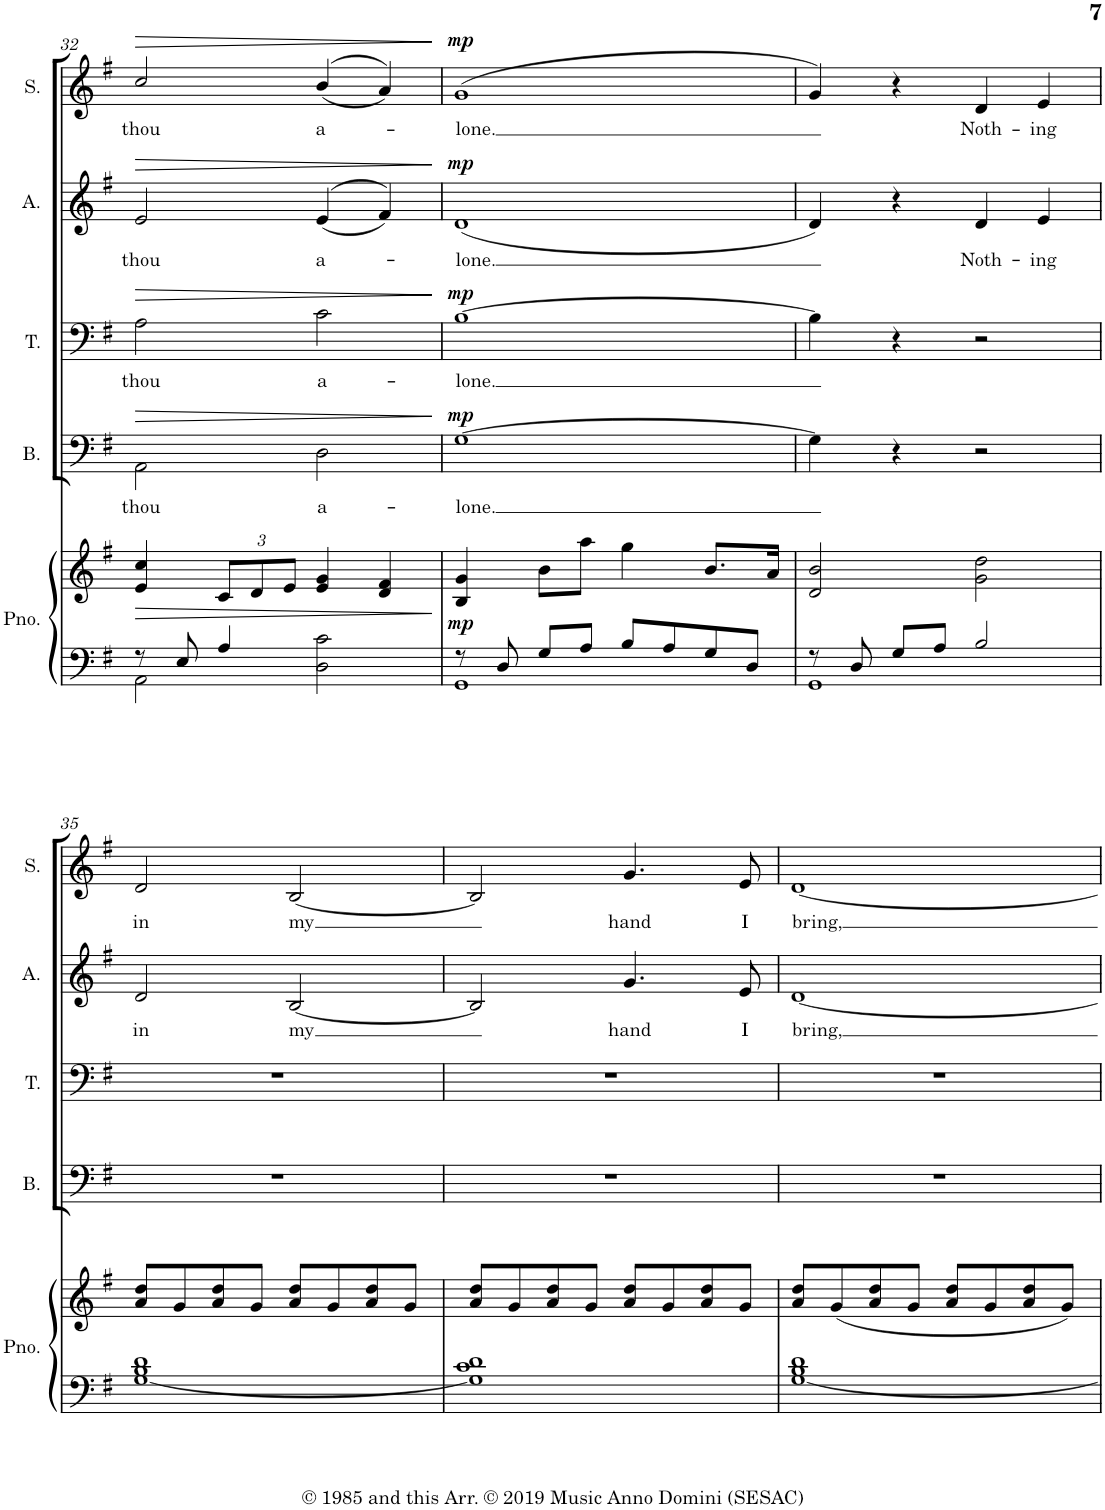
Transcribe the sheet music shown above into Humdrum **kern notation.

**kern	**kern	**dynam	**kern	**text	**dynam	**kern	**text	**dynam	**kern	**text	**dynam	**kern	**text	**dynam
*part5	*part5	*part5	*part4	*part4	*part4	*part3	*part3	*part3	*part2	*part2	*part2	*part1	*part1	*part1
*staff6	*staff5	*staff5/6	*staff4	*staff4	*staff4	*staff3	*staff3	*staff3	*staff2	*staff2	*staff2	*staff1	*staff1	*staff1
*I"Piano	*	*	*I"Bass	*	*	*I"Tenor	*	*	*I"Alto	*	*	*I"Soprano	*	*
*I'Pno.	*	*	*I'B.	*	*	*I'T.	*	*	*I'A.	*	*	*I'S.	*	*
!!LO:PB:g=z
*clefF4	*clefG2	*	*clefF4	*	*	*clefF4	*	*	*clefG2	*	*	*clefG2	*	*
*k[f#]	*k[f#]	*	*k[f#]	*	*	*k[f#]	*	*	*k[f#]	*	*	*k[f#]	*	*
*M4/4	*M4/4	*	*M4/4	*	*	*M4/4	*	*	*M4/4	*	*	*M4/4	*	*
=32	=32	=32	=32	=32	=32	=32	=32	=32	=32	=32	=32	=32	=32	=32
*^	*	*	*	*	*	*	*	*	*	*	*	*	*	*
!	!	!	!	!	!LO:LY:b	!LO:HP:b	!	!LO:LY:b	!LO:HP:b	!	!LO:LY:b	!LO:HP:b	!	!LO:LY:b	!LO:HP:b
8r	2AA\	4e/ 4cc/	.	2AA\	thou	>	2A\	thou	>	2e/	thou	>	2cc/	thou	>
8E/	.	.	.	.	.	.	.	.	.	.	.	.	.	.	.
*	*	*Xbrackettup	*	*	*	*	*	*	*	*	*	*	*	*	*
4A/	.	12c/L	.	.	.	.	.	.	.	.	.	.	.	.	.
.	.	12d/	.	.	.	.	.	.	.	.	.	.	.	.	.
.	.	12e/J	.	.	.	.	.	.	.	.	.	.	.	.	.
!	!	!	!	!	!LO:LY:b	!	!	!LO:LY:b	!	!	!LO:LY:b	!	!	!LO:LY:b	!
2c\	2D\	4e/ 4g/	.	2D\	a-	.	2c\	a-	.	((>4e/	a-	.	((>4b/	a-	.
.	.	4d/ 4f#/	.	.	.	.	.	.	.	4f#/))	.	.	4a/))	.	.
*v	*v	*	*	*	*	*	*	*	*	*	*	*	*	*	*
.	.	.	.	.	]	.	.	]	.	.	]	.	.	]
=33	=33	=33	=33	=33	=33	=33	=33	=33	=33	=33	=33	=33	=33	=33
*^	*	*	*	*	*	*	*	*	*	*	*	*	*	*
!	!	!	!LO:DY:b	!	!LO:LY:b	!LO:DY:a	!	!LO:LY:b	!LO:DY:a	!	!LO:LY:b	!LO:DY:a	!	!LO:LY:b	!LO:DY:a
8r	1GG	4B/ 4g/	mp	[1G	-lone.	mp	[1B	-lone.	mp	(1d	-lone.	mp	(>1g	-lone.	mp
8D/	.	.	.	.	.	.	.	.	.	.	.	.	.	.	.
8G/L	.	8b\L	.	.	.	.	.	.	.	.	.	.	.	.	.
8A/J	.	8aa\J	.	.	.	.	.	.	.	.	.	.	.	.	.
8B/L	.	4gg\	.	.	.	.	.	.	.	.	.	.	.	.	.
8A/	.	.	.	.	.	.	.	.	.	.	.	.	.	.	.
8G/	.	8.b/L	.	.	.	.	.	.	.	.	.	.	.	.	.
8D/J	.	.	.	.	.	.	.	.	.	.	.	.	.	.	.
.	.	16a/Jk	.	.	.	.	.	.	.	.	.	.	.	.	.
=34	=34	=34	=34	=34	=34	=34	=34	=34	=34	=34	=34	=34	=34	=34	=34
8r	1GG	2d/ 2b/	.	4G\]	.	.	4B\]	.	.	4d/)	.	.	4g/)	.	.
8D/	.	.	.	.	.	.	.	.	.	.	.	.	.	.	.
8G/L	.	.	.	4r	.	.	4r	.	.	4r	.	.	4r	.	.
8A/J	.	.	.	.	.	.	.	.	.	.	.	.	.	.	.
!	!	!	!	!	!	!	!	!	!	!	!LO:LY:b	!	!	!LO:LY:b	!
2B/	.	2g\ 2dd\	.	2r	.	.	2r	.	.	4d/	Noth-	.	4d/	Noth-	.
!	!	!	!	!	!	!	!	!	!	!	!LO:LY:b	!	!	!LO:LY:b	!
.	.	.	.	.	.	.	.	.	.	4e/	-ing	.	4e/	-ing	.
*v	*v	*	*	*	*	*	*	*	*	*	*	*	*	*	*
!!LO:LB:g=z
=35	=35	=35	=35	=35	=35	=35	=35	=35	=35	=35	=35	=35	=35	=35
!	!	!	!	!	!	!	!	!	!	!LO:LY:b	!	!	!LO:LY:b	!
[1G 1B 1d	8a/ 8dd/L	.	1r	.	.	1r	.	.	2d/	in	.	2d/	in	.
.	8g/	.	.	.	.	.	.	.	.	.	.	.	.	.
.	8a/ 8dd/	.	.	.	.	.	.	.	.	.	.	.	.	.
.	8g/J	.	.	.	.	.	.	.	.	.	.	.	.	.
!	!	!	!	!	!	!	!	!	!	!LO:LY:b	!	!	!LO:LY:b	!
.	8a/ 8dd/L	.	.	.	.	.	.	.	[2B/	my	.	[2B/	my	.
.	8g/	.	.	.	.	.	.	.	.	.	.	.	.	.
.	8a/ 8dd/	.	.	.	.	.	.	.	.	.	.	.	.	.
.	8g/J	.	.	.	.	.	.	.	.	.	.	.	.	.
=36	=36	=36	=36	=36	=36	=36	=36	=36	=36	=36	=36	=36	=36	=36
1G] 1c 1d	8a/ 8dd/L	.	1r	.	.	1r	.	.	2B/]	.	.	2B/]	.	.
.	8g/	.	.	.	.	.	.	.	.	.	.	.	.	.
.	8a/ 8dd/	.	.	.	.	.	.	.	.	.	.	.	.	.
.	8g/J	.	.	.	.	.	.	.	.	.	.	.	.	.
!	!	!	!	!	!	!	!	!	!	!LO:LY:b	!	!	!LO:LY:b	!
.	8a/ 8dd/L	.	.	.	.	.	.	.	4.g/	hand	.	4.g/	hand	.
.	8g/	.	.	.	.	.	.	.	.	.	.	.	.	.
.	8a/ 8dd/	.	.	.	.	.	.	.	.	.	.	.	.	.
!	!	!	!	!	!	!	!	!	!	!LO:LY:b	!	!	!LO:LY:b	!
.	8g/J	.	.	.	.	.	.	.	8e/	I	.	8e/	I	.
=37	=37	=37	=37	=37	=37	=37	=37	=37	=37	=37	=37	=37	=37	=37
!	!	!	!	!	!	!	!	!	!	!LO:LY:b	!	!	!LO:LY:b	!
[1G 1B 1d	8a/ 8dd/L	.	1r	.	.	1r	.	.	[1d	bring,	.	[1d	bring,	.
.	(8g/	.	.	.	.	.	.	.	.	.	.	.	.	.
.	8a/ 8dd/	.	.	.	.	.	.	.	.	.	.	.	.	.
.	8g/J	.	.	.	.	.	.	.	.	.	.	.	.	.
.	8a/ 8dd/L	.	.	.	.	.	.	.	.	.	.	.	.	.
.	8g/	.	.	.	.	.	.	.	.	.	.	.	.	.
.	8a/ 8dd/	.	.	.	.	.	.	.	.	.	.	.	.	.
.	8g/J)	.	.	.	.	.	.	.	.	.	.	.	.	.
=	=	=	=	=	=	=	=	=	=	=	=	=	=	=
*-	*-	*-	*-	*-	*-	*-	*-	*-	*-	*-	*-	*-	*-	*-
